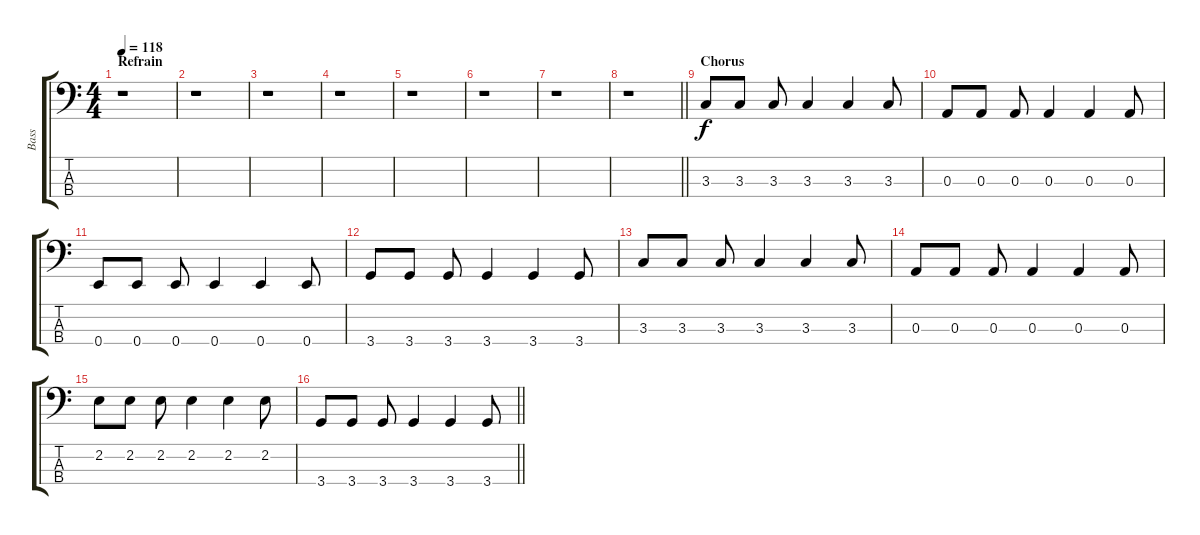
\track ("Bass" "Bass") {instrument electricbasspick}
\staff {score tabs}
\tuning (G2 D2 A1 E1) {hide}
\ts (4 4)
\section ("" "Refrain")
\tempo 118
\clef f4
\ks c
r.1{dy f} |
r.1 |
r.1 |
r.1 |
r.1 |
r.1 |
r.1 |
\barLineRight lightlight
r.1 |
\section ("" "Chorus")
3.3.8 3.3.8 3.3.8 3.3.4 3.3.4 3.3.8 |
0.3.8 0.3.8 0.3.8 0.3.4 0.3.4 0.3.8 |
0.4.8 0.4.8 0.4.8 0.4.4 0.4.4 0.4.8 |
3.4.8 3.4.8 3.4.8 3.4.4 3.4.4 3.4.8 |
3.3.8 3.3.8 3.3.8 3.3.4 3.3.4 3.3.8 |
0.3.8 0.3.8 0.3.8 0.3.4 0.3.4 0.3.8 |
2.2.8 2.2.8 2.2.8 2.2.4 2.2.4 2.2.8 |
\barLineRight lightlight
3.4.8 3.4.8 3.4.8 3.4.4 3.4.4 3.4.8
